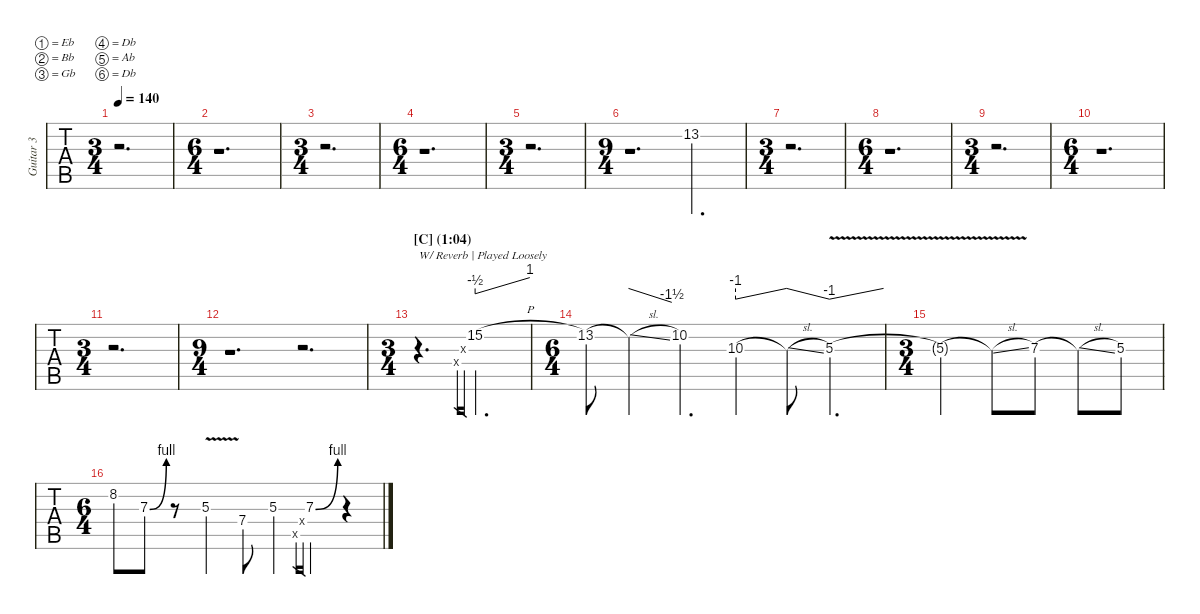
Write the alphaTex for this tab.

\defaultSystemsLayout 4
\hideDynamics
\bracketExtendMode nobrackets
\multiTrackTrackNamePolicy allsystems
\firstSystemTrackNameMode fullname
\otherSystemsTrackNameMode fullname
\otherSystemsTrackNameOrientation horizontal
\track ("Guitar 3" "Guitar 3") {instrument overdrivenguitar}
\staff {tabs}
\tuning (Eb4 Bb3 Gb3 Db3 Ab2 Db2)
\ts (3 4)
\scale
1.02347
\tempo 140
\accidentals auto
\clef g2
\ottava regular
\simile none
\ks aminor
r.2{d dy mf} |
\ts (6 4)
\beaming (8 2 2 2 2 2 2)
\scale
0.97653 r.1{d} |
\ts (3 4)
\scale
1.01786 r.2{d} |
\ts (6 4)
\scale
0.982135 r.1{d} |
\ts (3 4)
\scale
1.02304 r.2{d} |
\ts (9 4)
\beaming (8 2 2 2 2 2 2 2 2 2)
\scale
0.976962 r.1{d} 13.2{acc #}.2{d} |
\ts (3 4)
\scale
1.02125 r.2{d} |
\ts (6 4)
\beaming (8 2 2 2 2 2 2)
\scale
0.978748 r.1{d} |
\ts (3 4)
\scale
1.02279 r.2{d} |
\ts (6 4)
\scale
0.97721 r.1{d} |
\ts (3 4)
\scale
1.022 r.2{d} |
\ts (9 4)
\beaming (8 2 2 2 2 2 2 2 2 2)
\scale
0.978002 r.1{d} r.2{d} |
\ts (3 4)
\section ("C" "(1:04)")
\scale
1.01813 r.4{d txt "W/ Reverb | Played Loosely" instrument overdrivenguitar} 0.4{x acc x}.16{gr} 0.3{x acc x}.16{gr} 15.2{h acc x}.4{d tbe (predivedive default 0 -2 8.4 4)} |
\ts (6 4)
\beaming (8 2 2 2 2 2 2)
\scale
0.981871 13.2{acc #}.8 13.2{sl t acc #}.4{tbe (dive default 0 0 60 -6)} 10.2{acc x}.4{d} 10.3{acc #}.4{tbe (predivedive default 0 -4 30 0)} 10.3{sl t acc #}.8{tbe (dive default 0 0 59.4 -4)} 5.3{v acc #}.4{d tbe (dive default 0 -4 30 0)} |
\ts (3 4)
\scale
1.01977 5.3{v t acc #}.4 5.3{v sl t acc #}.8 7.3{acc x}.8 7.3{sl t acc x}.8 5.3{acc #}.8 |
\ts (6 4)
\scale
0.98023 8.2{acc x}.8 7.3{be (bend 0 0 59.4 4) acc x}.8 r.8 5.3{v acc #}.4 7.4{acc x}.8 5.3{st acc #}.4 0.5{x acc x}.16{gr} 0.4{x acc x}.16{gr} 7.3{be (bend 10.799999999999999 0 30 4) acc x}.4 r.4
